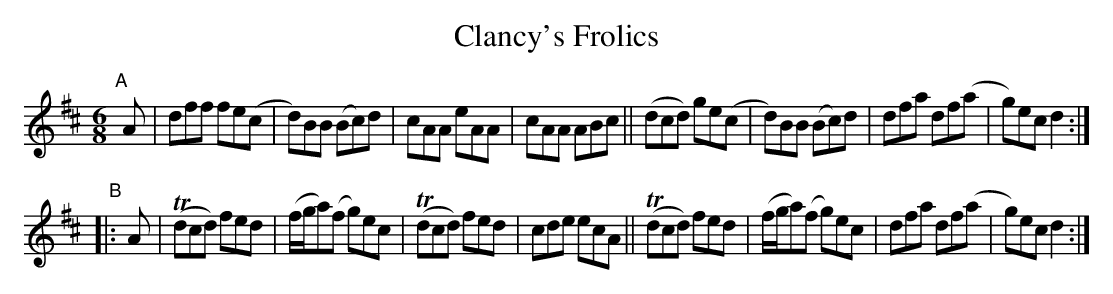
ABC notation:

X:1
T: Clancy's Frolics
M: 6/8
L: 1/8
K: D
"^A"[|] A \
 | dff   fe(c | d)BB (Bc)d | cAA eAA  | cAA ABc \
|| (dcd) ge(c | d)BB (Bc)d | dfa df(a | g)ec d2 :|
"^B"\
|: A | (Tdcd) fed | (f/g/a)(f g)ec | (Tdcd) fed | cde ecA \
|| (Tdcd) fed | (f/g/a)(f g)ec | dfa df(a | g)ec d2 :|
